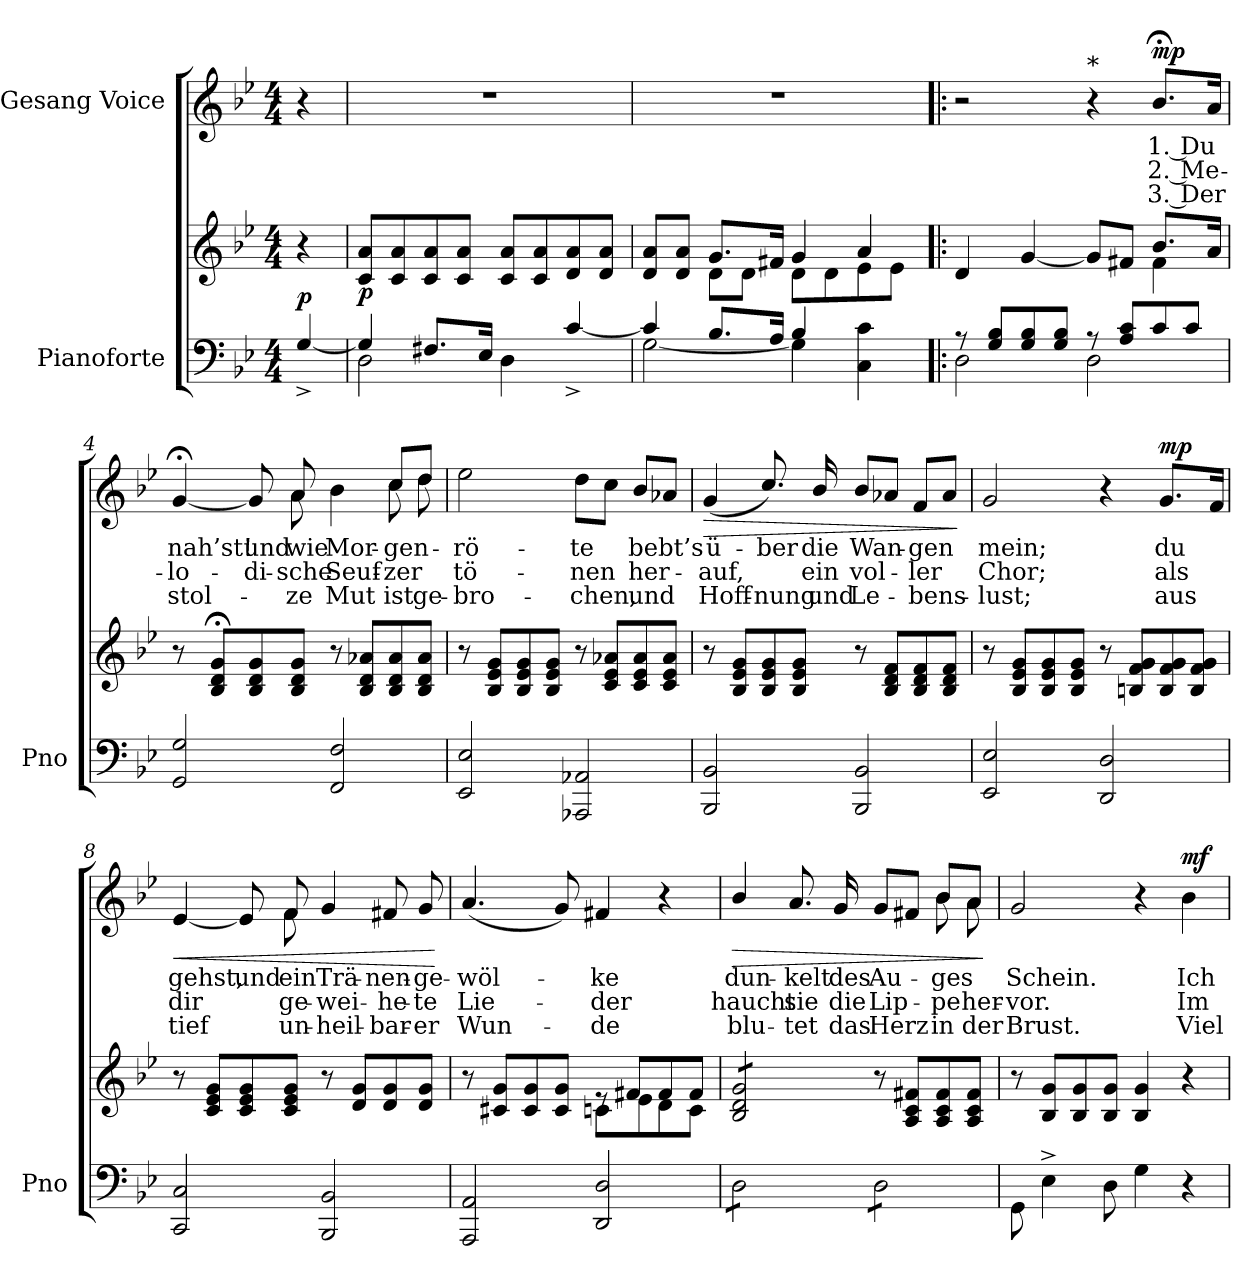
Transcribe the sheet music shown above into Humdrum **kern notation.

**kern	**kern	**dynam	**kern	**text	**text	**text	**dynam
*part2	*part2	*part2	*part1	*part1	*part1	*part1	*part1
*staff3	*staff2	*staff2/3	*staff1	*staff1	*staff1	*staff1	*staff1
*I"Pianoforte	*	*	*I"Gesang Voice	*	*	*	*
*I'Pno	*	*	*	*	*	*	*
*clefF4	*clefG2	*	*clefG2	*	*	*	*
*k[b-e-]	*k[b-e-]	*	*k[b-e-]	*	*	*	*
*M4/4	*M4/4	*	*M4/4	*	*	*	*
*MM100	*MM100	*	*MM100	*	*	*	*
=	=	=	=	=	=	=	=
!	!	!LO:DY:a=2	!	!	!	!	!
[4G^/	4r	p	4r	.	.	.	.
=1	=1	=1	=1	=1	=1	=1	=1
*^	*	*	*	*	*	*	*
!	!	!	!LO:DY:b	!	!	!	!	!
4G/]	2D\	8c/ 8a/L	p	1r	.	.	.	.
.	.	8c/ 8a/	.	.	.	.	.	.
8.F#X/L	.	8c/ 8a/	.	.	.	.	.	.
.	.	8c/ 8a/J	.	.	.	.	.	.
16E-/Jk	.	.	.	.	.	.	.	.
4D\	2ryy	8c/ 8a/L	.	.	.	.	.	.
.	.	8c/ 8a/	.	.	.	.	.	.
[4c^/	.	8d/ 8a/	.	.	.	.	.	.
.	.	8d/ 8a/J	.	.	.	.	.	.
=2	=2	=2	=2	=2	=2	=2	=2	=2
*	*	*^	*	*	*	*	*	*
4c/]	[2G\	8d/ 8a/L	4ryy	.	1r	.	.	.	.
.	.	8d/ 8a/J	.	.	.	.	.	.	.
8.B-/L	.	8.g/L	8d\L	.	.	.	.	.	.
.	.	.	8d\J	.	.	.	.	.	.
16A/Jk	.	16f#X/Jk	.	.	.	.	.	.	.
4B-/	4G\]	4g/	8d\L	.	.	.	.	.	.
.	.	.	8d\	.	.	.	.	.	.
4C\ 4c\	4ryy	4a/	8e-\	.	.	.	.	.	.
.	.	.	8e-\J	.	.	.	.	.	.
=3!|:	=3!|:	=3!|:	=3!|:	=3!|:	=3!|:	=3!|:	=3!|:	=3!|:	=3!|:
8r	2D\	4d/	2.ryy	.	2r	.	.	.	.
8G/ 8B-/L	.	.	.	.	.	.	.	.	.
8G/ 8B-/	.	[4g/	.	.	.	.	.	.	.
8G/ 8B-/J	.	.	.	.	.	.	.	.	.
!	!	!	!	!	!LO:TX:a:t=*	!	!	!	!
8r	2D\	8g/L]	.	.	4r	.	.	.	.
8A/ 8c/L	.	8f#X/J	.	.	.	.	.	.	.
!	!	!	!	!	!	!LO:LY:b	!LO:LY:b	!LO:LY:b	!LO:DY:a
8c/	.	8.b-/L	4f#\	.	8.b-;</L	1. Du	2. Me-	3. Der	mp
8c/J	.	.	.	.	.	.	.	.	.
.	.	16a/Jk	.	.	16a/Jk	.	.	.	.
*v	*v	*	*	*	*	*	*	*	*
*	*v	*v	*	*	*	*	*	*
=4	=4	=4	=4	=4	=4	=4	=4
!	!	!	!	!LO:LY:b	!LO:LY:b	!LO:LY:b	!
*	*	*	*^	*	*	*	*
2GG/ 2G/	8r	.	[4g;</	4.ryy	nah’st!	-lo-	stol-	.
.	8B-/;< 8d/;< 8g/;<L	.	.	.	.	.	.	.
!	!	!	!	!	!LO:LY:b	!LO:LY:b	!	!
.	8B-/ 8d/ 8g/	.	8g/]	.	und	-di-	.	.
!	!	!	!	!	!LO:LY:b	!LO:LY:b	!LO:LY:b	!
.	8B-/ 8d/ 8g/J	.	8a/	8a\	wie	-sche	-ze	.
!	!	!	!	!	!LO:LY:b	!LO:LY:b	!LO:LY:b	!
2FF/ 2F/	8r	.	4b-\	4b-\yy	Mor-	Seuf-	Mut	.
.	8B-/ 8d/ 8a-X/L	.	.	.	.	.	.	.
!	!	!	!	!	!LO:LY:b	!LO:LY:b	!LO:LY:b	!
.	8B-/ 8d/ 8a-/	.	8cc/L	8cc\	-gen-	-zer	ist	.
!	!	!	!	!	!	!	!LO:LY:b	!
.	8B-/ 8d/ 8a-/J	.	8dd/J	8dd\	.	.	ge-	.
=5	=5	=5	=5	=5	=5	=5	=5	=5
!	!	!	!	!	!LO:LY:b	!LO:LY:b	!LO:LY:b	!
*	*	*	*v	*v	*	*	*	*
2EE-/ 2E-/	8r	.	2ee-\	-rö-	tö-	-bro-	.
.	8B-/ 8e-/ 8g/L	.	.	.	.	.	.
.	8B-/ 8e-/ 8g/	.	.	.	.	.	.
.	8B-/ 8e-/ 8g/J	.	.	.	.	.	.
!	!	!	!	!LO:LY:b	!LO:LY:b	!LO:LY:b	!
2AAA-X/ 2AA-X/	8r	.	8dd\L	-te	-nen	-chen,	.
.	8c/ 8e-/ 8a-X/L	.	8cc\J	.	.	.	.
!	!	!	!	!LO:LY:b	!LO:LY:b	!LO:LY:b	!
.	8c/ 8e-/ 8a-/	.	8b-/L	bebt’s	her-	und	.
.	8c/ 8e-/ 8a-/J	.	8a-X/J	.	.	.	.
!!LO:LB:g=z
=6	=6	=6	=6	=6	=6	=6	=6
!	!	!	!	!LO:LY:b	!LO:LY:b	!LO:LY:b	!LO:HP:b
2BBB-/ 2BB-/	8r	.	(<4g/	ü-	-auf,	Hoff-	>
.	8B-/ 8e-/ 8g/L	.	.	.	.	.	.
!	!	!	!	!LO:LY:b	!	!LO:LY:b	!
.	8B-/ 8e-/ 8g/	.	8.cc/)	-ber	.	-nung	.
.	8B-/ 8e-/ 8g/J	.	.	.	.	.	.
!	!	!	!	!LO:LY:b	!LO:LY:b	!LO:LY:b	!
.	.	.	16b-/	die	ein	und	.
!	!	!	!	!LO:LY:b	!LO:LY:b	!LO:LY:b	!
2BBB-/ 2BB-/	8r	.	8b-/L	Wan-	vol-	Le-	.
.	8B-/ 8d/ 8f/L	.	8a-X/J	.	.	.	.
!	!	!	!	!LO:LY:b	!LO:LY:b	!LO:LY:b	!
.	8B-/ 8d/ 8f/	.	8f/L	-gen	-ler	-bens-	.
.	8B-/ 8d/ 8f/J	.	8a-/J	.	.	.	.
.	.	.	.	.	.	.	]
=7	=7	=7	=7	=7	=7	=7	=7
!	!	!	!	!LO:LY:b	!LO:LY:b	!LO:LY:b	!
2EE-/ 2E-/	8r	.	2g/	mein;	Chor;	-lust;	.
.	8B-/ 8e-/ 8g/L	.	.	.	.	.	.
.	8B-/ 8e-/ 8g/	.	.	.	.	.	.
.	8B-/ 8e-/ 8g/J	.	.	.	.	.	.
2DD/ 2D/	8r	.	4r	.	.	.	.
.	8Bn/ 8f/ 8g/L	.	.	.	.	.	.
!	!	!	!	!LO:LY:b	!LO:LY:b	!LO:LY:b	!LO:DY:a
.	8B/ 8f/ 8g/	.	8.g/L	du	als	aus	mp
.	8B/ 8f/ 8g/J	.	.	.	.	.	.
.	.	.	16f/Jk	.	.	.	.
=8	=8	=8	=8	=8	=8	=8	=8
!	!	!	!	!LO:LY:b	!LO:LY:b	!LO:LY:b	!LO:HP:b
*	*	*	*^	*	*	*	*
2CC/ 2C/	8r	.	[4e-/	4.ryy	gehst,	dir	tief	<
.	8c/ 8e-/ 8g/L	.	.	.	.	.	.	.
!	!	!	!	!	!LO:LY:b	!	!	!
.	8c/ 8e-/ 8g/	.	8e-/]	.	und	.	.	.
!	!	!	!	!	!LO:LY:b	!LO:LY:b	!LO:LY:b	!
.	8c/ 8e-/ 8g/J	.	8f/	8f\	ein	ge-	un-	.
!	!	!	!	!	!LO:LY:b	!LO:LY:b	!LO:LY:b	!
2BBB-/ 2BB-/	8r	.	4g/	2ryy	Trä-	-wei-	-heil-	.
.	8d/ 8g/L	.	.	.	.	.	.	.
!	!	!	!	!	!LO:LY:b	!LO:LY:b	!LO:LY:b	!
.	8d/ 8g/	.	8f#X/	.	-nen-	-he-	-bar-	.
!	!	!	!	!	!LO:LY:b	!LO:LY:b	!LO:LY:b	!
.	8d/ 8g/J	.	8g/	.	-ge-	-te	-er	.
*	*	*	*v	*v	*	*	*	*
.	.	.	.	.	.	.	[
=9	=9	=9	=9	=9	=9	=9	=9
*	*^	*	*	*	*	*	*
!	!	!	!	!	!LO:LY:b	!LO:LY:b	!LO:LY:b	!
2AAA/ 2AA/	8r	2ryy	.	(<4.a/	-wöl-	Lie-	Wun-	.
.	8c#X/ 8g/L	.	.	.	.	.	.	.
.	8c#/ 8g/	.	.	.	.	.	.	.
.	8c#/ 8g/J	.	.	8g/)	.	.	.	.
!	!	!	!	!	!LO:LY:b	!LO:LY:b	!LO:LY:b	!
2DD/ 2D/	8re	8cn\L	.	4f#X/	-ke	-der	-de	.
.	8f#X/L	8e-\	.	.	.	.	.	.
.	8f#/	8d\	.	4r	.	.	.	.
.	8f#/J	8c\J	.	.	.	.	.	.
=10	=10	=10	=10	=10	=10	=10	=10	=10
!	!	!	!	!	!LO:LY:b	!LO:LY:b	!LO:LY:b	!LO:HP:b
*	*v	*v	*	*^	*	*	*	*
*tremolo	*	*	*	*	*	*	*	*
*	*tremolo	*	*	*	*	*	*	*
8D\L	8B-/ 8d/ 8g/L	.	4b-/	2.ryy	dun-	haucht	blu-	>
8D\	8B-/ 8d/ 8g/	.	.	.	.	.	.	.
!	!	!	!	!	!LO:LY:b	!LO:LY:b	!LO:LY:b	!
8D\	8B-/ 8d/ 8g/	.	8.a/	.	-kelt	sie	-tet	.
8D\J	8B-/ 8d/ 8g/J	.	.	.	.	.	.	.
*	*Xtremolo	*	*	*	*	*	*	*
!	!	!	!	!	!LO:LY:b	!LO:LY:b	!LO:LY:b	!
.	.	.	16g/	.	des	die	das	.
!	!	!	!	!	!LO:LY:b	!LO:LY:b	!LO:LY:b	!
8D\L	8r	.	8g/L	.	Au-	Lip-	Herz	.
8D\	8A/ 8c/ 8f#X/L	.	8f#X/J	.	.	.	.	.
!	!	!	!	!	!LO:LY:b	!LO:LY:b	!LO:LY:b	!
8D\	8A/ 8c/ 8f#/	.	8b-/L	8b-\	-ges	-pe	in	.
!	!	!	!	!	!	!LO:LY:b	!LO:LY:b	!
8D\J	8A/ 8c/ 8f#/J	.	8a/J	8a\	.	her-	der	.
*Xtremolo	*	*	*	*	*	*	*	*
*	*	*	*v	*v	*	*	*	*
.	.	.	.	.	.	.	]
=11	=11	=11	=11	=11	=11	=11	=11
!	!	!	!	!LO:LY:b	!LO:LY:b	!LO:LY:b	!
8GG\	8r	.	2g/	Schein.	-vor.	Brust.	.
4E-^\	8B-/ 8g/L	.	.	.	.	.	.
.	8B-/ 8g/	.	.	.	.	.	.
8D\	8B-/ 8g/J	.	.	.	.	.	.
4G\	4B-/ 4g/	.	4r	.	.	.	.
!	!	!	!	!LO:LY:b	!LO:LY:b	!LO:LY:b	!LO:DY:a
4r	4r	.	4b-\	Ich	Im	Viel	mf
=	=	=	=	=	=	=	=
*-	*-	*-	*-	*-	*-	*-	*-
